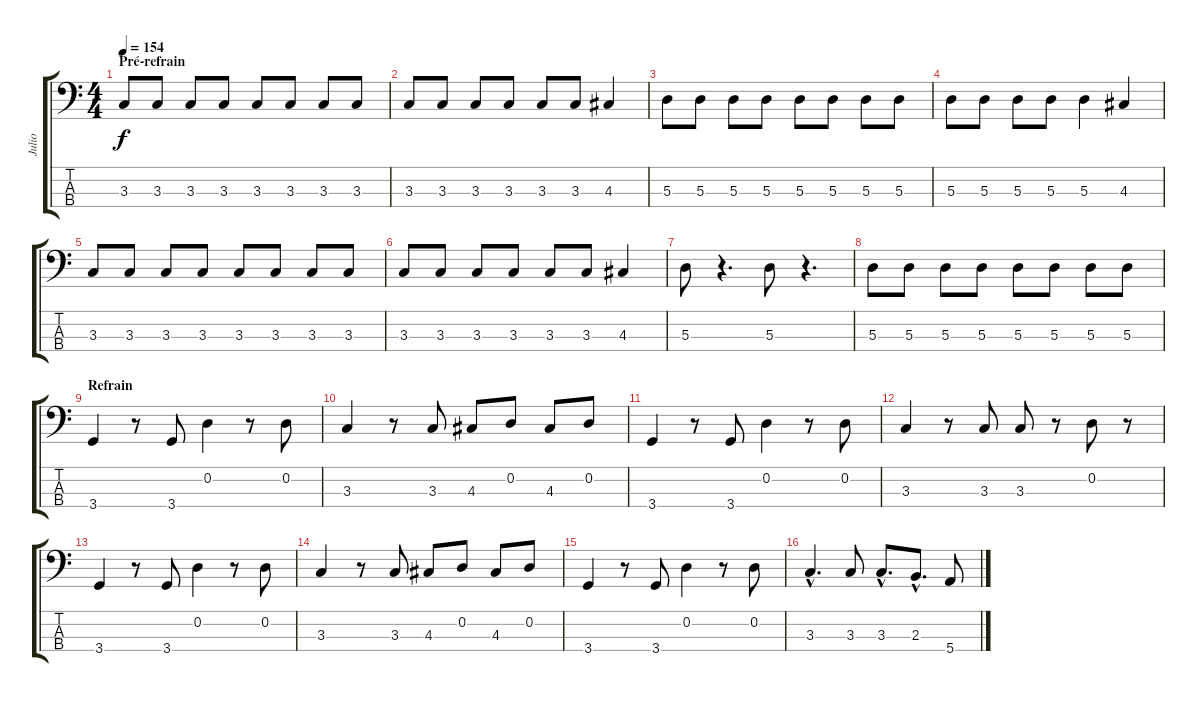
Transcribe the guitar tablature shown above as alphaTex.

\track ("Julio" "Julio") {instrument electricbassfinger}
\staff {score tabs}
\tuning (G2 D2 A1 E1) {hide}
\ts (4 4)
\section ("" "Pré-refrain")
\tempo 154
\clef f4
\ks c
3.3.8{dy f} 3.3.8 3.3.8 3.3.8 3.3.8 3.3.8 3.3.8 3.3.8 |
3.3.8 3.3.8 3.3.8 3.3.8 3.3.8 3.3.8 4.3.4 |
5.3.8 5.3.8 5.3.8 5.3.8 5.3.8 5.3.8 5.3.8 5.3.8 |
5.3.8 5.3.8 5.3.8 5.3.8 5.3.4 4.3.4 |
3.3.8 3.3.8 3.3.8 3.3.8 3.3.8 3.3.8 3.3.8 3.3.8 |
3.3.8 3.3.8 3.3.8 3.3.8 3.3.8 3.3.8 4.3.4 |
5.3.8 r.4{d} 5.3.8 r.4{d} |
5.3.8 5.3.8 5.3.8 5.3.8 5.3.8 5.3.8 5.3.8 5.3.8 |
\section ("" "Refrain ")
3.4.4 r.8 3.4.8 0.2.4 r.8 0.2.8 |
3.3.4 r.8 3.3.8 4.3.8 0.2.8 4.3.8 0.2.8 |
3.4.4 r.8 3.4.8 0.2.4 r.8 0.2.8 |
3.3.4 r.8 3.3.8 3.3.8 r.8 0.2.8 r.8 |
3.4.4 r.8 3.4.8 0.2.4 r.8 0.2.8 |
3.3.4 r.8 3.3.8 4.3.8 0.2.8 4.3.8 0.2.8 |
3.4.4 r.8 3.4.8 0.2.4 r.8 0.2.8 |
3.3{hac}.4{d} 3.3.8 3.3{hac}.8{d} 2.3{hac}.8{d} 5.4.8
